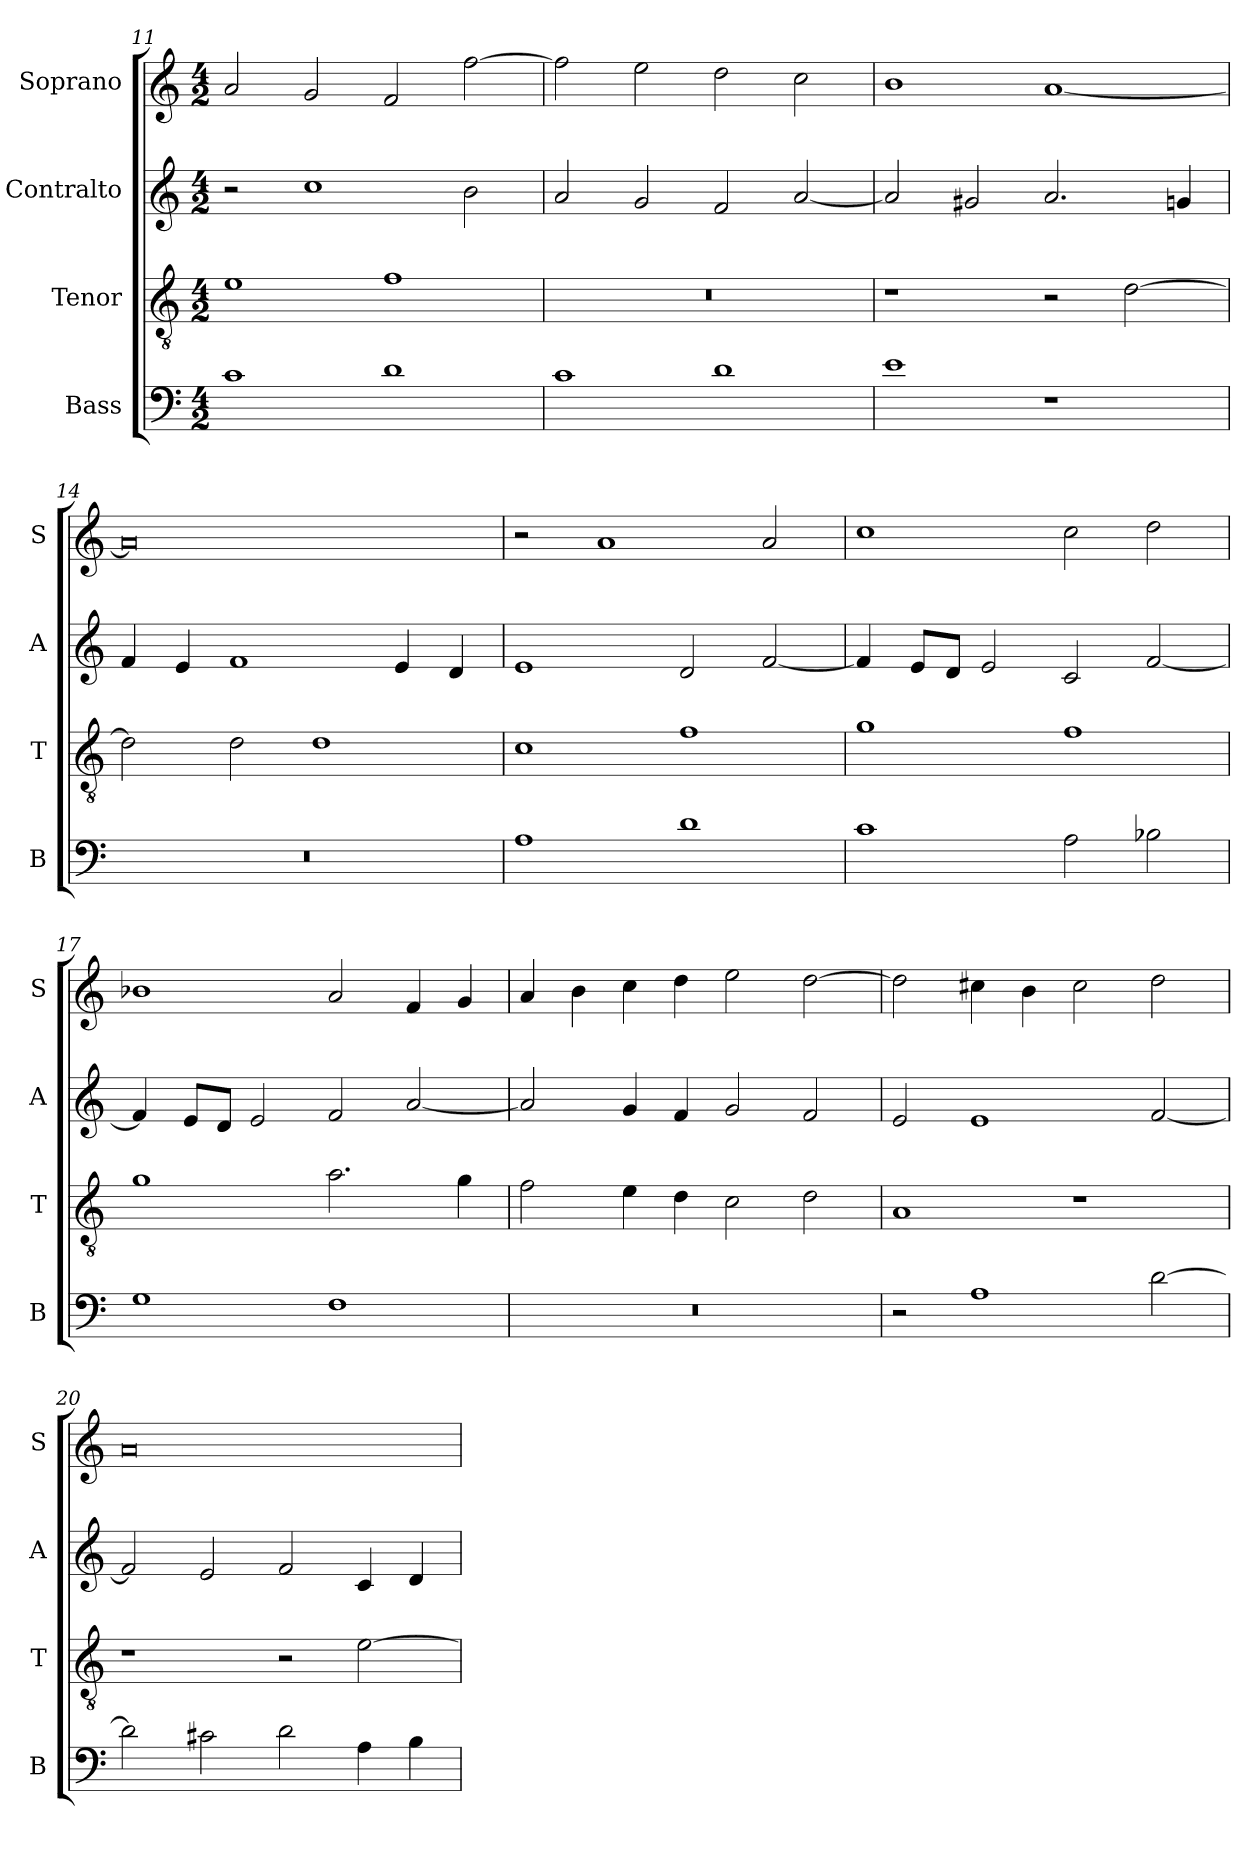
**kern	**kern	**kern	**kern
*part4	*part3	*part2	*part1
*staff4	*staff3	*staff2	*staff1
*I"Bass	*I"Tenor	*I"Contralto	*I"Soprano
*I'B	*I'T	*I'A	*I'S
*clefF4	*clefGv2	*clefG2	*clefG2
*k[]	*k[]	*k[]	*k[]
*A:aeo	*A:aeo	*A:aeo	*A:aeo
*M4/2	*M4/2	*M4/2	*M4/2
=11	=11	=11	=11
1c	1e	2r	2a
.	.	1cc	2g
1d	1f	.	2f
.	.	2b	[2ff
=12	=12	=12	=12
1c	0r	2a	2ff]
.	.	2g	2ee
1d	.	2f	2dd
.	.	[2a	2cc
=13	=13	=13	=13
1e	1r	2a]	1b
.	.	2g#X	.
1r	2r	2.a	[1a
.	[2d	.	.
.	.	4gn	.
=14	=14	=14	=14
0r	2d]	4f	0a]
.	.	4e	.
.	2d	1f	.
.	1d	.	.
.	.	4e	.
.	.	4d	.
=15	=15	=15	=15
1A	1c	1e	2r
.	.	.	1a
1d	1f	2d	.
.	.	[2f	2a
=16	=16	=16	=16
1c	1g	4f]	1cc
.	.	8e/L	.
.	.	8d/J	.
.	.	2e	.
2A	1f	2c	2cc
2B-X	.	[2f	2dd
=17	=17	=17	=17
1G	1g	4f]	1b-X
.	.	8e/L	.
.	.	8d/J	.
.	.	2e	.
1F	2.a	2f	2a
.	.	[2a	4f
.	4g	.	4g
=18	=18	=18	=18
0r	2f	2a]	4a
.	.	.	4b
.	4e	4g	4cc
.	4d	4f	4dd
.	2c	2g	2ee
.	2d	2f	[2dd
=19	=19	=19	=19
2r	1A	2e	2dd]
1A	.	1e	4cc#X
.	.	.	4b
.	1r	.	2cc#
[2d	.	[2f	2dd
=20	=20	=20	=20
2d]	1r	2f]	0a
2c#X	.	2e	.
2d	2r	2f	.
4A	[2e	4c	.
4B	.	4d	.
=	=	=	=
*-	*-	*-	*-
